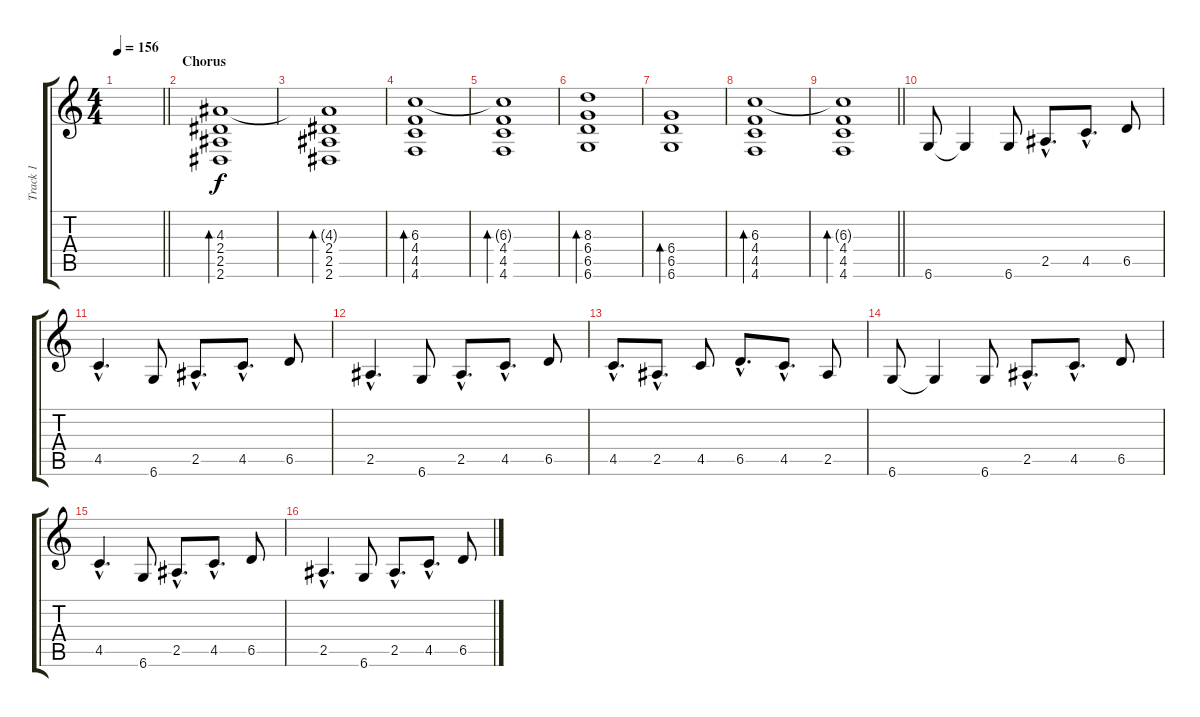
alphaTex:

\track ("Track 1" "Track 1") {instrument electricguitarclean}
\staff {score tabs}
\tuning (Eb4 Bb3 Gb3 Db3 Ab2 Db2) {hide}
\ts (4 4)
\tempo 156
\clef g2
\barLineRight lightlight
\ks c
|
\section ("" "Chorus")
(4.3 2.4 2.5 2.6).1{bd 240 instrument electricguitarclean} |
(4.3{t} 2.4 2.5 2.6).1{bd 240} |
(6.3 4.4 4.5 4.6).1{bd 240} |
(6.3{t} 4.4 4.5 4.6).1{bd 240} |
(8.3 6.4 6.5 6.6).1{bd 240} |
(6.4 6.5 6.6).1{bd 240} |
(6.3 4.4 4.5 4.6).1{bd 240} |
\barLineRight lightlight
(6.3{t} 4.4 4.5 4.6).1{bd 240} |
6.6.8{instrument distortionguitar} 6.6{t}.4 6.6.8 2.5{hac}.8{d} 4.5{hac}.8{d} 6.5.8 |
4.5{hac}.4{d} 6.6.8 2.5{hac}.8{d} 4.5{hac}.8{d} 6.5.8 |
2.5{hac}.4{d} 6.6.8 2.5{hac}.8{d} 4.5{hac}.8{d} 6.5.8 |
4.5{hac}.8{d} 2.5{hac}.8{d} 4.5.8 6.5{hac}.8{d} 4.5{hac}.8{d} 2.5.8 |
6.6.8 6.6{t}.4 6.6.8 2.5{hac}.8{d} 4.5{hac}.8{d} 6.5.8 |
4.5{hac}.4{d} 6.6.8 2.5{hac}.8{d} 4.5{hac}.8{d} 6.5.8 |
2.5{hac}.4{d} 6.6.8 2.5{hac}.8{d} 4.5{hac}.8{d} 6.5.8
